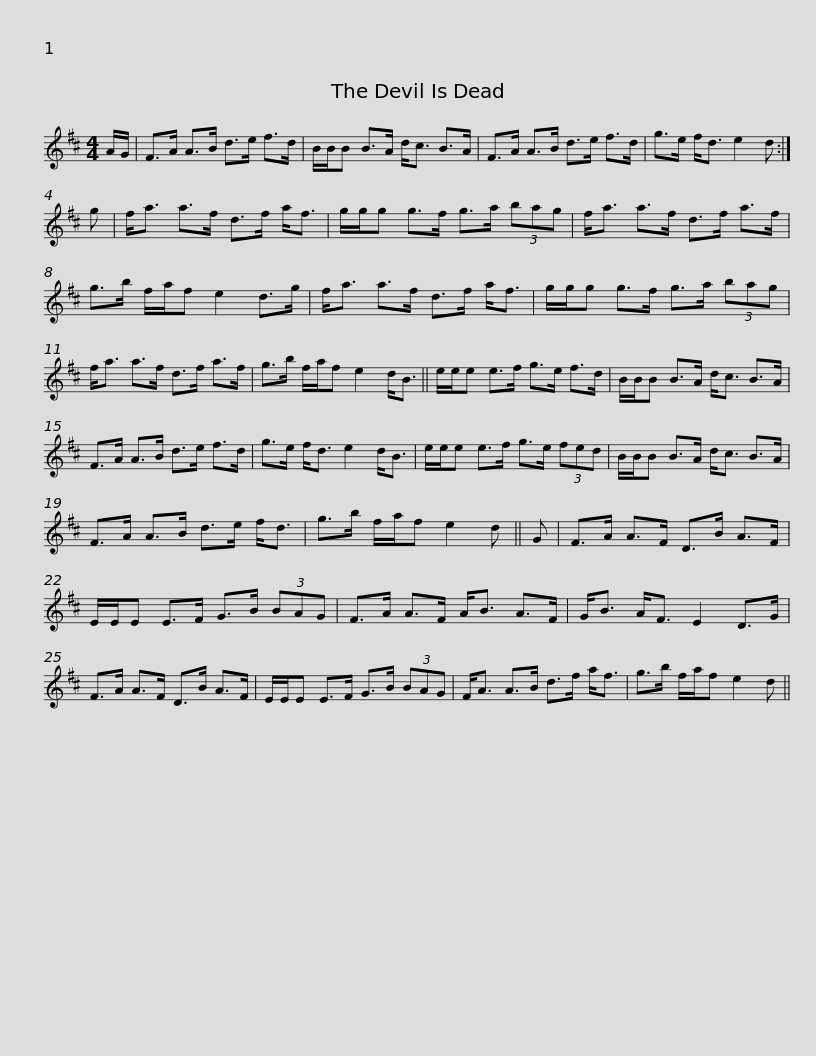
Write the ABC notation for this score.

X:1
L:1/8
M:4/4
I:linebreak $
K:D
V:1 treble
V:1
 A/G/ | F>A A>B d>e f>d | B/B/B B>A d<c B>A | F>A A>B d>e f>d | g>e f<d e2 d :| %5
 g |$ f<a a>f d>f a<f | g/g/g g>f g>a (3bag | f<a a>f d>f a>f | g>b f/a/f e2 d>g |$ %10
 f<a a>f d>f a<f | g/g/g g>f g>a (3bag | f<a a>f d>f a>f | g>b f/a/f e2 d<B ||$ e/e/e e>f g>e f>d | %15
 B/B/B B>A d<c B>A | F>A A>B d>e f>d | g>e f<d e2 d<B |$ e/e/e e>f g>e (3fed | B/B/B B>A d<c B>A | %20
 F>A A>B d>e f<d | g>b f/a/f e2 d || G |$ F>A A>F D>B A>F | E/E/E E>F G>B (3BAG | %25
 F>A A>F A<B A>F | G<B A<F E2 D>G |$ F>A A>F D>B A>F | E/E/E E>F G>B (3BAG | F<A A>B d>f a<f | %30
 g>b f/a/f e2 d || %31
